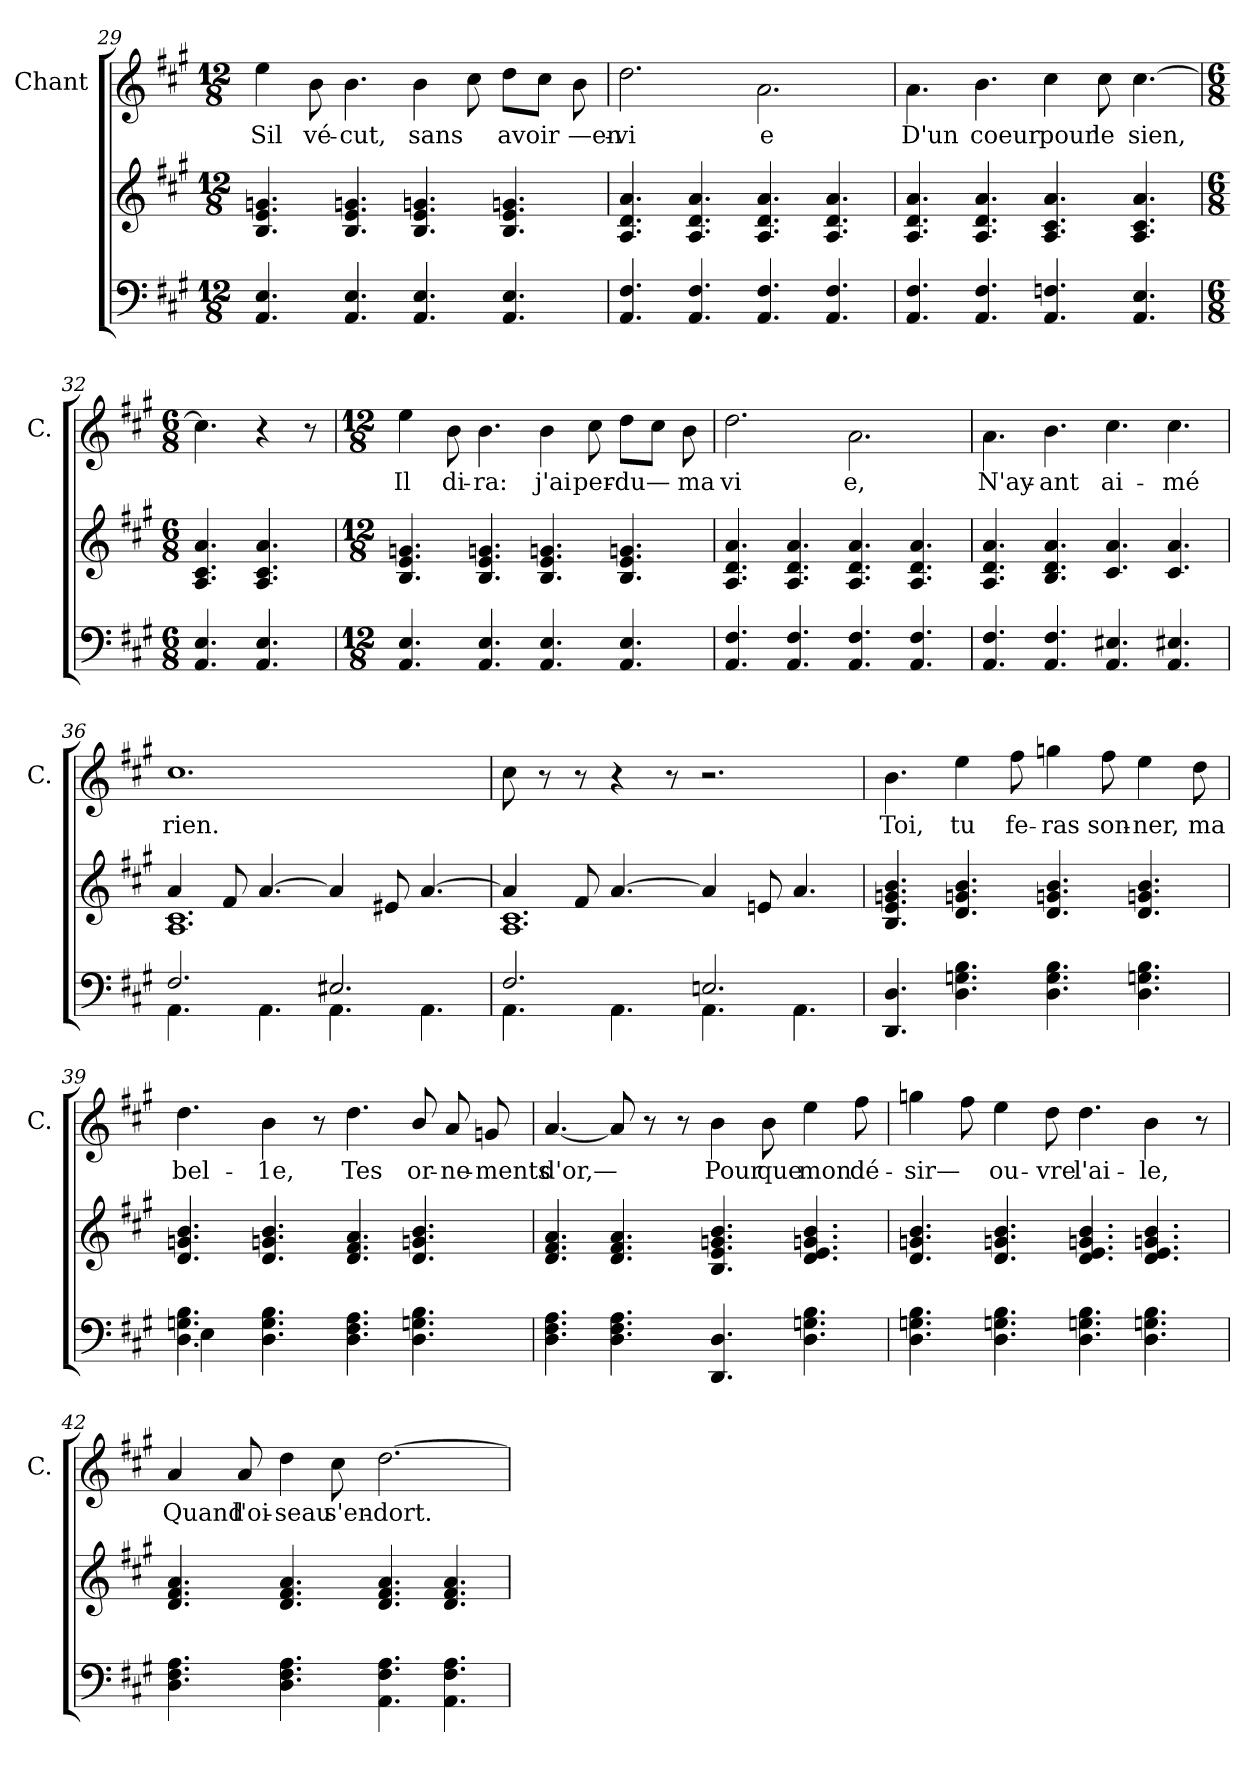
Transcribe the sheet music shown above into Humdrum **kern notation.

**kern	**kern	**kern	**text
*part3	*part2	*part1	*part1
*staff3	*staff2	*staff1	*staff1
*	*	*I"Chant	*
*	*	*I'C.	*
!!LO:PB:g=z
*clefF4	*clefG2	*clefG2	*
*k[f#c#g#]	*k[f#c#g#]	*k[f#c#g#]	*
*M12/8	*M12/8	*M12/8	*
=29	=29	=29	=29
4.Ei/ 4.AAi/	4.gnj/ 4.ej/ 4.Bj/	4eej\	Sil
.	.	8bj\	vé-
4.Ei/ 4.AAi/	4.gnj/ 4.ej/ 4.Bj/	4.bj\	cut,
4.Ei/ 4.AAi/	4.gnj/ 4.ej/ 4.Bj/	4bj\	sans
.	.	8cc#j\	.
4.Ei/ 4.AAi/	4.gnj/ 4.ej/ 4.Bj/	8ddj\L	avoir
.	.	8cc#j\J	.
.	.	8bj\	—en-
=30	=30	=30	=30
4.F#i/ 4.AAi/	4.aj/ 4.dj/ 4.Aj/	2.ddj\	vi
4.F#i/ 4.AAi/	4.aj/ 4.dj/ 4.Aj/	.	.
4.F#i/ 4.AAi/	4.aj/ 4.dj/ 4.Aj/	2.aj\	e
4.F#i/ 4.AAi/	4.aj/ 4.dj/ 4.Aj/	.	.
=31	=31	=31	=31
4.F#i/ 4.AAi/	4.aj/ 4.dj/ 4.Aj/	4.aj\	D'un
4.F#i/ 4.AAi/	4.aj/ 4.dj/ 4.Aj/	4.bj\	coeur
4.Fni/ 4.AAi/	4.Aj/ 4.aj/ 4.c#j/	4cc#j\	pour
.	.	8cc#j\	le
4.Ei/ 4.AAi/	4.aj/ 4.c#j/ 4.Aj/	[4.cc#j\	sien,
=32	=32	=32	=32
*M6/8	*M6/8	*M6/8	*
4.Ei/ 4.AAi/	4.aj/ 4.c#j/ 4.Aj/	4.cc#j\]	.
4.Ei/ 4.AAi/	4.aj/ 4.c#j/ 4.Aj/	4r	.
.	.	8r	.
!!LO:LB:g=z
=33	=33	=33	=33
*M12/8	*M12/8	*M12/8	*
4.Ei/ 4.AAi/	4.gnj/ 4.ej/ 4.Bj/	4eej\	Il
.	.	8bj\	di-
4.Ei/ 4.AAi/	4.gnj/ 4.ej/ 4.Bj/	4.bj\	ra:
4.Ei/ 4.AAi/	4.gnj/ 4.ej/ 4.Bj/	4bj\	j'ai
.	.	8cc#j\	per-
4.Ei/ 4.AAi/	4.gnj/ 4.ej/ 4.Bj/	8ddj\L	du
.	.	8cc#j\J	—
.	.	8bj\	ma
=34	=34	=34	=34
4.F#i/ 4.AAi/	4.aj/ 4.dj/ 4.Aj/	2.ddj\	vi
4.F#i/ 4.AAi/	4.aj/ 4.dj/ 4.Aj/	.	.
4.F#i/ 4.AAi/	4.aj/ 4.dj/ 4.Aj/	2.aj\	e,
4.F#i/ 4.AAi/	4.aj/ 4.dj/ 4.Aj/	.	.
=35	=35	=35	=35
4.F#i/ 4.AAi/	4.aj/ 4.dj/ 4.Aj/	4.aj\	N'ay-
4.F#i/ 4.AAi/	4.aj/ 4.dj/ 4.Bj/	4.bj\	ant
4.E#Xi/ 4.AAi/	4.aj/ 4.c#j/	4.cc#j\	ai-
4.E#Xi/ 4.AAi/	4.aj/ 4.c#j/	4.cc#j\	mé
!!LO:LB:g=z
=36	=36	=36	=36
*^	*^	*	*
2.F#i/	4.AAZ\	4aj/	1.AV/ 1.c#V/	1.cc#j/	rien.
.	.	8f#j/	.	.	.
.	4.AAZ\	[4.aj/	.	.	.
2.E#Xi/	4.AAZ\	4aj/]	.	.	.
.	.	8e#Xj/	.	.	.
.	4.AAZ\	[4.aj/	.	.	.
=37	=37	=37	=37	=37	=37
2.F#i/	4.AAZ\	4aj/]	1.AV/ 1.c#V/	8cc#j\	.
.	.	.	.	8r	.
.	.	8f#j/	.	8r	.
.	4.AAZ\	[4.aj/	.	4r	.
.	.	.	.	8r	.
2.Eni/	4.AAZ\	4aj/]	.	2.r	.
.	.	8enj/	.	.	.
.	4.AAZ\	4.aj/	.	.	.
*v	*v	*	*	*	*
*	*v	*v	*	*
=38	=38	=38	=38
4.Di/ 4.DDi/	4.bj/ 4.gnj/ 4.ej/ 4.Bj/	4.bj\	Toi,
4.Di\ 4.Bi\ 4.Gni\	4.bj/ 4.gnj/ 4.dj/	4eej\	tu
.	.	8ff#j\	fe-
4.Di\ 4.Gi\ 4.Bi\	4.bj/ 4.gnj/ 4.dj/	4ggnj\	ras
.	.	8ff#j\	son-
4.Di\ 4.Gni\ 4.Bi\	4.bj/ 4.gnj/ 4.dj/	4eej\	ner,
.	.	8ddj\	ma
!!LO:LB:g=z
=39	=39	=39	=39
*^	*	*	*
4.Di\ 4.Bi\ 4.Gni\	4EV\	4.bj/ 4.gnj/ 4.dj/	4.ddj\	bel-
.	1ryy	.	.	.
4.Di\ 4.Bi\ 4.Gi\	.	4.bj/ 4.gnj/ 4.dj/	4bj\	1e,
.	.	.	8r	.
4.Di\ 4.F#i\ 4.Ai\	.	4.aj/ 4.f#j/ 4.dj/	4.ddj\	Tes
4.Di\ 4.Gni\ 4.Bi\	.	4.bj/ 4.gnj/ 4.dj/	8bj/	or-
.	4ryy	.	8aj/	ne-
.	.	.	8gnj/	ments
*v	*v	*	*	*
=40	=40	=40	=40
4.Di\ 4.F#i\ 4.Ai\	4.aj/ 4.f#j/ 4.dj/	[4.aj/	d'or,—
4.Ai\ 4.F#i\ 4.Di\	4.aj/ 4.f#j/ 4.dj/	8aj/]	.
.	.	8r	.
.	.	8r	.
4.Di/ 4.DDi/	4.bj/ 4.gnj/ 4.ej/ 4.Bj/	4bj\	Pour
.	.	8bj\	que
4.Di\ 4.Bi\ 4.Gni\	4.ej/ 4.dj/ 4.bj/ 4.gnj/	4eej\	mon
.	.	8ff#j\	dé-
=41	=41	=41	=41
4.Di\ 4.Gni\ 4.Bi\	4.bj/ 4.gnj/ 4.dj/	4ggnj\	sir—
.	.	8ff#j\	.
4.Bi\ 4.Gni\ 4.Di\	4.bj/ 4.gnj/ 4.dj/	4eej\	ou-
.	.	8ddj\	vre
4.Bi\ 4.Gni\ 4.Di\	4.ej/ 4.dj/ 4.gnj/ 4.bj/	4.ddj\	l'ai-
4.Di\ 4.Bi\ 4.Gni\	4.bj/ 4.gnj/ 4.ej/ 4.dj/	4bj\	le,
.	.	8r	.
!!LO:PB:g=z
=42	=42	=42	=42
4.Di\ 4.Ai\ 4.F#i\	4.aj/ 4.f#j/ 4.dj/	4aj/	Quand
.	.	8aj/	l'oi-
4.Di\ 4.Ai\ 4.F#i\	4.aj/ 4.f#j/ 4.dj/	4ddj\	seau
.	.	8cc#j\	s'en-
4.AAi\ 4.F#i\ 4.Ai\	4.aj/ 4.f#j/ 4.dj/	[2.ddj\	dort.
4.AAi\ 4.F#i\ 4.Ai\	4.dj/ 4.aj/ 4.f#j/	.	.
=	=	=	=
*-	*-	*-	*-
